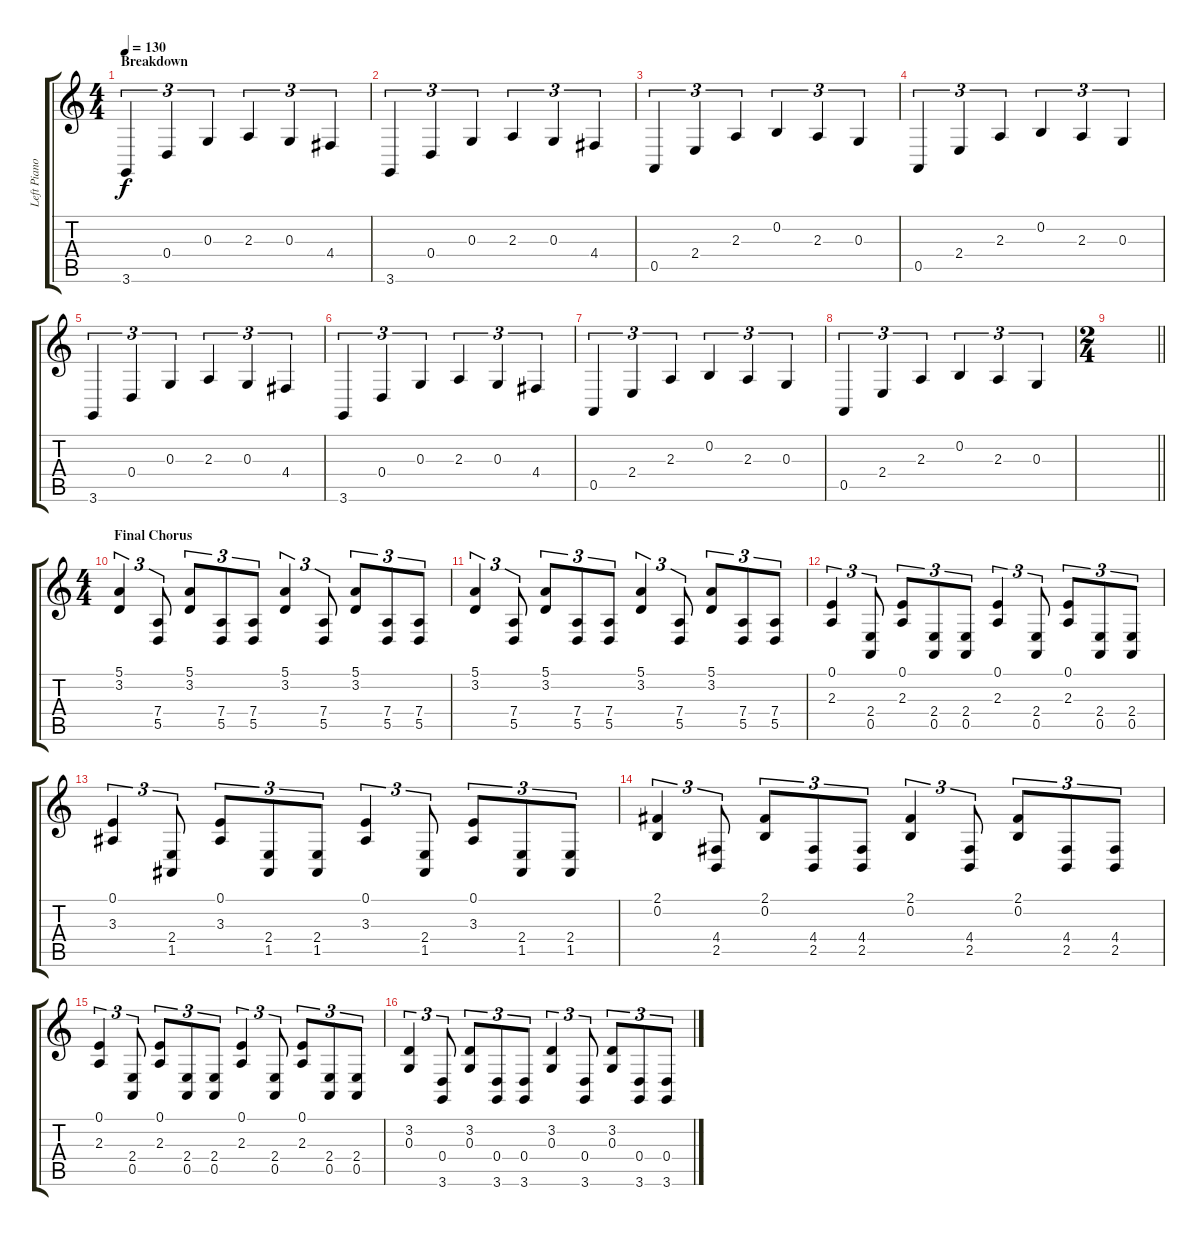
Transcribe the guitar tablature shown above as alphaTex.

\track ("Left Piano" "Left Piano") {instrument acousticgrandpiano}
\staff {score tabs}
\tuning (E4 B3 G3 D3 A2 E2) {hide}
\ts (4 4)
\section ("" "Breakdown")
\tempo 130
\clef g2
\ks c
3.6.4{tu (3 2) dy f} 0.4.4{tu (3 2)} 0.3.4{tu (3 2)} 2.3.4{tu (3 2)} 0.3.4{tu (3 2)} 4.4.4{tu (3 2)} |
3.6.4{tu (3 2)} 0.4.4{tu (3 2)} 0.3.4{tu (3 2)} 2.3.4{tu (3 2)} 0.3.4{tu (3 2)} 4.4.4{tu (3 2)} |
0.5.4{tu (3 2)} 2.4.4{tu (3 2)} 2.3.4{tu (3 2)} 0.2.4{tu (3 2)} 2.3.4{tu (3 2)} 0.3.4{tu (3 2)} |
0.5.4{tu (3 2)} 2.4.4{tu (3 2)} 2.3.4{tu (3 2)} 0.2.4{tu (3 2)} 2.3.4{tu (3 2)} 0.3.4{tu (3 2)} |
3.6.4{tu (3 2)} 0.4.4{tu (3 2)} 0.3.4{tu (3 2)} 2.3.4{tu (3 2)} 0.3.4{tu (3 2)} 4.4.4{tu (3 2)} |
3.6.4{tu (3 2)} 0.4.4{tu (3 2)} 0.3.4{tu (3 2)} 2.3.4{tu (3 2)} 0.3.4{tu (3 2)} 4.4.4{tu (3 2)} |
0.5.4{tu (3 2)} 2.4.4{tu (3 2)} 2.3.4{tu (3 2)} 0.2.4{tu (3 2)} 2.3.4{tu (3 2)} 0.3.4{tu (3 2)} |
0.5.4{tu (3 2)} 2.4.4{tu (3 2)} 2.3.4{tu (3 2)} 0.2.4{tu (3 2)} 2.3.4{tu (3 2)} 0.3.4{tu (3 2)} |
\ts (2 4)
\barLineRight lightlight
|
\ts (4 4)
\section ("" "Final Chorus")
(5.1 3.2).4{tu (3 2)} (7.4 5.5).8{tu (3 2)} (5.1 3.2).8{tu (3 2)} (7.4 5.5).8{tu (3 2)} (7.4 5.5).8{tu (3 2)} (5.1 3.2).4{tu (3 2)} (7.4 5.5).8{tu (3 2)} (5.1 3.2).8{tu (3 2)} (7.4 5.5).8{tu (3 2)} (7.4 5.5).8{tu (3 2)} |
(5.1 3.2).4{tu (3 2)} (7.4 5.5).8{tu (3 2)} (5.1 3.2).8{tu (3 2)} (7.4 5.5).8{tu (3 2)} (7.4 5.5).8{tu (3 2)} (5.1 3.2).4{tu (3 2)} (7.4 5.5).8{tu (3 2)} (5.1 3.2).8{tu (3 2)} (7.4 5.5).8{tu (3 2)} (7.4 5.5).8{tu (3 2)} |
(0.1 2.3).4{tu (3 2)} (2.4 0.5).8{tu (3 2)} (0.1 2.3).8{tu (3 2)} (2.4 0.5).8{tu (3 2)} (2.4 0.5).8{tu (3 2)} (0.1 2.3).4{tu (3 2)} (2.4 0.5).8{tu (3 2)} (0.1 2.3).8{tu (3 2)} (2.4 0.5).8{tu (3 2)} (2.4 0.5).8{tu (3 2)} |
(0.1 3.3).4{tu (3 2)} (2.4 1.5).8{tu (3 2)} (0.1 3.3).8{tu (3 2)} (2.4 1.5).8{tu (3 2)} (2.4 1.5).8{tu (3 2)} (0.1 3.3).4{tu (3 2)} (2.4 1.5).8{tu (3 2)} (0.1 3.3).8{tu (3 2)} (2.4 1.5).8{tu (3 2)} (2.4 1.5).8{tu (3 2)} |
(2.1 0.2).4{tu (3 2)} (4.4 2.5).8{tu (3 2)} (2.1 0.2).8{tu (3 2)} (4.4 2.5).8{tu (3 2)} (4.4 2.5).8{tu (3 2)} (2.1 0.2).4{tu (3 2)} (4.4 2.5).8{tu (3 2)} (2.1 0.2).8{tu (3 2)} (4.4 2.5).8{tu (3 2)} (4.4 2.5).8{tu (3 2)} |
(0.1 2.3).4{tu (3 2)} (2.4 0.5).8{tu (3 2)} (0.1 2.3).8{tu (3 2)} (2.4 0.5).8{tu (3 2)} (2.4 0.5).8{tu (3 2)} (0.1 2.3).4{tu (3 2)} (2.4 0.5).8{tu (3 2)} (0.1 2.3).8{tu (3 2)} (2.4 0.5).8{tu (3 2)} (2.4 0.5).8{tu (3 2)} |
(3.2 0.3).4{tu (3 2)} (0.4 3.6).8{tu (3 2)} (3.2 0.3).8{tu (3 2)} (0.4 3.6).8{tu (3 2)} (0.4 3.6).8{tu (3 2)} (3.2 0.3).4{tu (3 2)} (0.4 3.6).8{tu (3 2)} (3.2 0.3).8{tu (3 2)} (0.4 3.6).8{tu (3 2)} (0.4 3.6).8{tu (3 2)}
